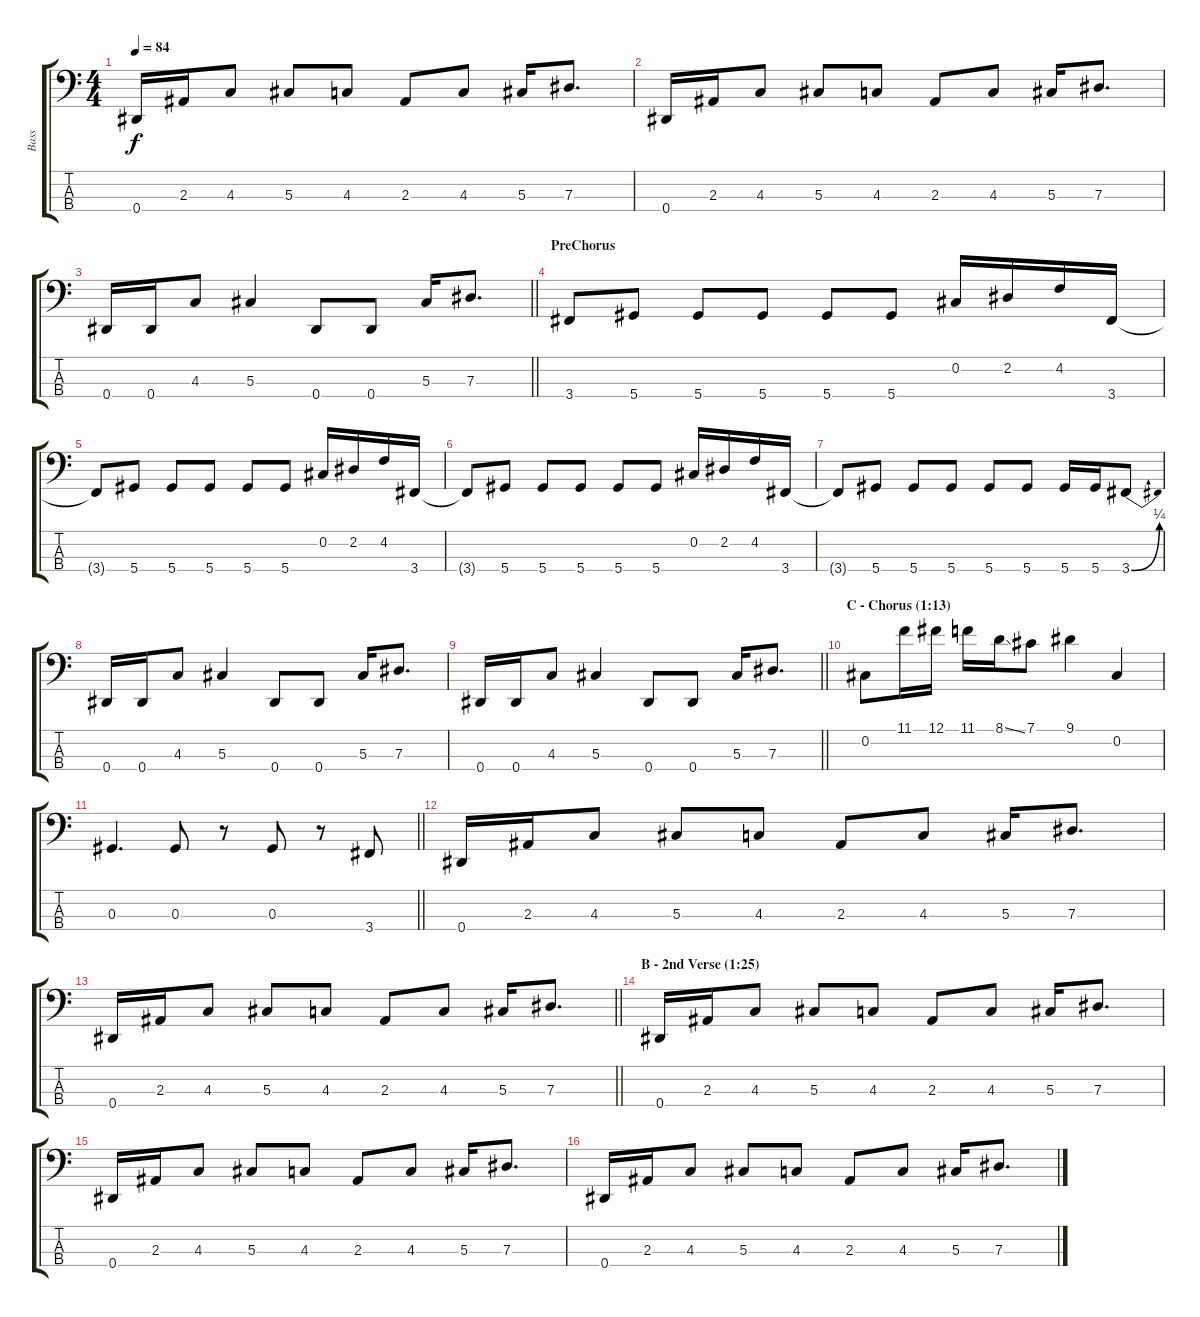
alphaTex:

\track ("Bass" "Bass") {instrument electricbasspick}
\staff {score tabs}
\tuning (Gb2 Db2 Ab1 Eb1) {hide}
\ts (4 4)
\tempo 84
\clef f4
\ks c
0.4.16{dy f} 2.3.16 4.3.8 5.3.8 4.3.8 2.3.8 4.3.8 5.3.16 7.3.8{d} |
0.4.16 2.3.16 4.3.8 5.3.8 4.3.8 2.3.8 4.3.8 5.3.16 7.3.8{d} |
\barLineRight lightlight
0.4.16 0.4.16 4.3.8 5.3.4 0.4.8 0.4.8 5.3.16 7.3.8{d} |
\section ("" "PreChorus")
3.4.8 5.4.8 5.4.8 5.4.8 5.4.8 5.4.8 0.2.16 2.2.16 4.2.16 3.4.16 |
3.4{t}.8 5.4.8 5.4.8 5.4.8 5.4.8 5.4.8 0.2.16 2.2.16 4.2.16 3.4.16 |
3.4{t}.8 5.4.8 5.4.8 5.4.8 5.4.8 5.4.8 0.2.16 2.2.16 4.2.16 3.4.16 |
3.4{t}.8 5.4.8 5.4.8 5.4.8 5.4.8 5.4.8 5.4.16 5.4.16 3.4{be (bend 0 0 60 1)}.8 |
0.4.16 0.4.16 4.3.8 5.3.4 0.4.8 0.4.8 5.3.16 7.3.8{d} |
\barLineRight lightlight
0.4.16 0.4.16 4.3.8 5.3.4 0.4.8 0.4.8 5.3.16 7.3.8{d} |
\section ("" "C - Chorus (1:13)")
0.2.8 11.1.16 12.1.16 11.1.16 8.1{ss}.16 7.1.8 9.1.4 0.2.4 |
\barLineRight lightlight
0.3.4{d} 0.3.8 r.8 0.3.8 r.8 3.4.8 |
0.4.16 2.3.16 4.3.8 5.3.8 4.3.8 2.3.8 4.3.8 5.3.16 7.3.8{d} |
\barLineRight lightlight
0.4.16 2.3.16 4.3.8 5.3.8 4.3.8 2.3.8 4.3.8 5.3.16 7.3.8{d} |
\section ("" "B - 2nd Verse (1:25)")
0.4.16 2.3.16 4.3.8 5.3.8 4.3.8 2.3.8 4.3.8 5.3.16 7.3.8{d} |
0.4.16 2.3.16 4.3.8 5.3.8 4.3.8 2.3.8 4.3.8 5.3.16 7.3.8{d} |
0.4.16 2.3.16 4.3.8 5.3.8 4.3.8 2.3.8 4.3.8 5.3.16 7.3.8{d}
